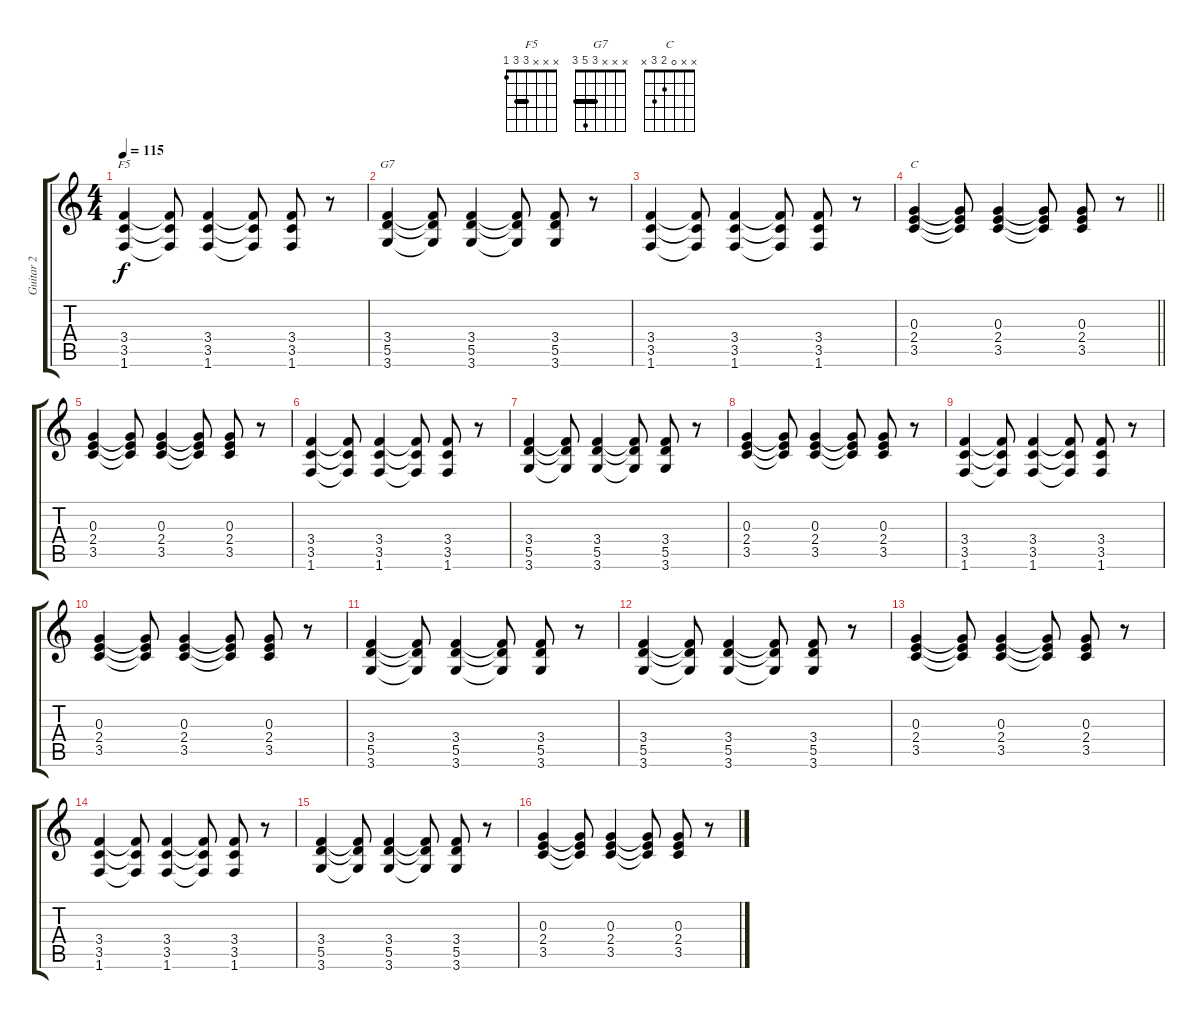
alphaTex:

\track ("Guitar 2" "Guitar 2") {instrument acousticguitarnylon}
\staff {score tabs}
\tuning (E4 B3 G3 D3 A2 E2) {hide}
\chord ("F5" x x x 3 3 1) {barre 3}
\chord ("G7" x x x 3 5 3) {barre 3}
\chord ("C" x x 0 2 3 x)
\ts (4 4)
\tempo 115
\clef g2
\ks c
(3.4 3.5 1.6).4{ch "F5" dy f} (3.4{t} 3.5{t} 1.6{t}).8 (3.4 3.5 1.6).4 (3.4{t} 3.5{t} 1.6{t}).8 (3.4 3.5 1.6).8 r.8 |
(3.4 5.5 3.6).4{ch "G7"} (3.4{t} 5.5{t} 3.6{t}).8 (3.4 5.5 3.6).4 (3.4{t} 5.5{t} 3.6{t}).8 (3.4 5.5 3.6).8 r.8 |
(3.4 3.5 1.6).4 (3.4{t} 3.5{t} 1.6{t}).8 (3.4 3.5 1.6).4 (3.4{t} 3.5{t} 1.6{t}).8 (3.4 3.5 1.6).8 r.8 |
\barLineRight lightlight
(0.3 2.4 3.5).4{ch "C"} (0.3{t} 2.4{t} 3.5{t}).8 (0.3 2.4 3.5).4 (0.3{t} 2.4{t} 3.5{t}).8 (0.3 2.4 3.5).8 r.8 |
(0.3 2.4 3.5).4 (0.3{t} 2.4{t} 3.5{t}).8 (0.3 2.4 3.5).4 (0.3{t} 2.4{t} 3.5{t}).8 (0.3 2.4 3.5).8 r.8 |
(3.4 3.5 1.6).4 (3.4{t} 3.5{t} 1.6{t}).8 (3.4 3.5 1.6).4 (3.4{t} 3.5{t} 1.6{t}).8 (3.4 3.5 1.6).8 r.8 |
(3.4 5.5 3.6).4 (3.4{t} 5.5{t} 3.6{t}).8 (3.4 5.5 3.6).4 (3.4{t} 5.5{t} 3.6{t}).8 (3.4 5.5 3.6).8 r.8 |
(0.3 2.4 3.5).4 (0.3{t} 2.4{t} 3.5{t}).8 (0.3 2.4 3.5).4 (0.3{t} 2.4{t} 3.5{t}).8 (0.3 2.4 3.5).8 r.8 |
(3.4 3.5 1.6).4 (3.4{t} 3.5{t} 1.6{t}).8 (3.4 3.5 1.6).4 (3.4{t} 3.5{t} 1.6{t}).8 (3.4 3.5 1.6).8 r.8 |
(0.3 2.4 3.5).4 (0.3{t} 2.4{t} 3.5{t}).8 (0.3 2.4 3.5).4 (0.3{t} 2.4{t} 3.5{t}).8 (0.3 2.4 3.5).8 r.8 |
(3.4 5.5 3.6).4 (3.4{t} 5.5{t} 3.6{t}).8 (3.4 5.5 3.6).4 (3.4{t} 5.5{t} 3.6{t}).8 (3.4 5.5 3.6).8 r.8 |
(3.4 5.5 3.6).4 (3.4{t} 5.5{t} 3.6{t}).8 (3.4 5.5 3.6).4 (3.4{t} 5.5{t} 3.6{t}).8 (3.4 5.5 3.6).8 r.8 |
(0.3 2.4 3.5).4 (0.3{t} 2.4{t} 3.5{t}).8 (0.3 2.4 3.5).4 (0.3{t} 2.4{t} 3.5{t}).8 (0.3 2.4 3.5).8 r.8 |
(3.4 3.5 1.6).4 (3.4{t} 3.5{t} 1.6{t}).8 (3.4 3.5 1.6).4 (3.4{t} 3.5{t} 1.6{t}).8 (3.4 3.5 1.6).8 r.8 |
(3.4 5.5 3.6).4 (3.4{t} 5.5{t} 3.6{t}).8 (3.4 5.5 3.6).4 (3.4{t} 5.5{t} 3.6{t}).8 (3.4 5.5 3.6).8 r.8 |
(0.3 2.4 3.5).4 (0.3{t} 2.4{t} 3.5{t}).8 (0.3 2.4 3.5).4 (0.3{t} 2.4{t} 3.5{t}).8 (0.3 2.4 3.5).8 r.8
